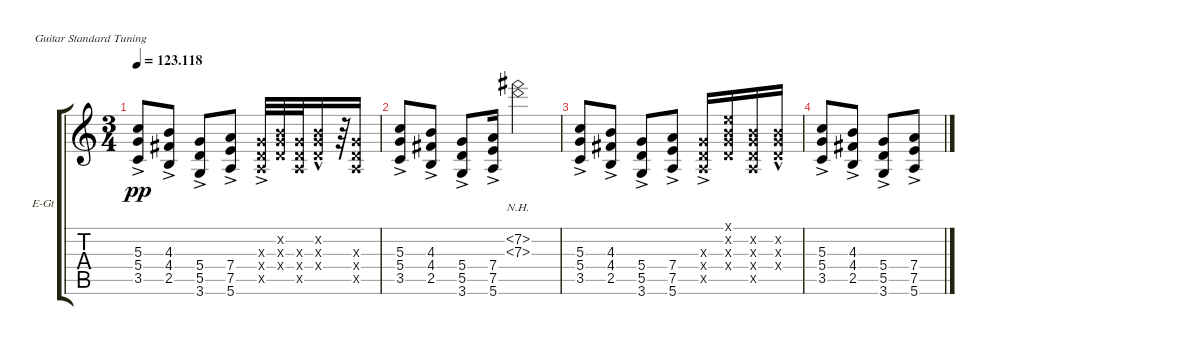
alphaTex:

\bracketExtendMode groupsimilarinstruments
\firstSystemTrackNameOrientation horizontal
\otherSystemsTrackNameOrientation horizontal
\track ("Thomas Erak" "E-Gt") {instrument distortionguitar}
\staff {score tabs}
\tuning (E4 B3 G3 D3 A2 E2)
\ts (3 4)
\tempo
123.118
\accidentals auto
\clef g2
\ottava regular
\simile none
\ks c
(3.5{ac} 5.4{ac} 5.3{ac}).8{dy pp} (2.5{ac} 4.4{ac} 4.3{ac}).8 (5.5{ac} 5.4{ac} 3.6{ac}).8 (5.6{ac} 7.5{ac} 7.4{ac}).8 (0.5{x} 0.4{ac x} 0.3{x}).32 (0.4{x} 0.3{x} 0.2{x}).32 (0.5{x} 0.4{x} 0.3{x}).32 (0.3{hac x} 0.4{hac x} 0.2{x}).16 r.64 (0.5{x} 0.4{x} 0.3{x}).16 |
(3.5{ac} 5.4{ac} 5.3{ac}).8 (2.5{ac} 4.4{ac} 4.3{ac}).8 (5.5{ac} 5.4{ac} 3.6{ac}).8 (5.6{ac} 7.5{ac} 7.4{ac}).16 (7.2{nh} 7.3{nh}).2 |
(3.5{ac} 5.4{ac} 5.3{ac}).8 (2.5{ac} 4.4{ac} 4.3{ac}).8 (5.5{ac} 5.4{ac} 3.6{ac}).8 (5.6{ac} 7.5{ac} 7.4{ac}).8 (0.5{x} 0.4{ac x} 0.3{x}).16 (0.4{x} 0.3{x} 0.2{x} 0.1{x}).16 (0.5{x} 0.4{x} 0.3{x} 0.2{x}).16 (0.3{hac x} 0.4{hac x} 0.2{x}).16 |
(3.5{ac} 5.4{ac} 5.3{ac}).8 (2.5{ac} 4.4{ac} 4.3{ac}).8 (5.5{ac} 5.4{ac} 3.6{ac}).8 (5.6{ac} 7.5{ac} 7.4{ac}).8
